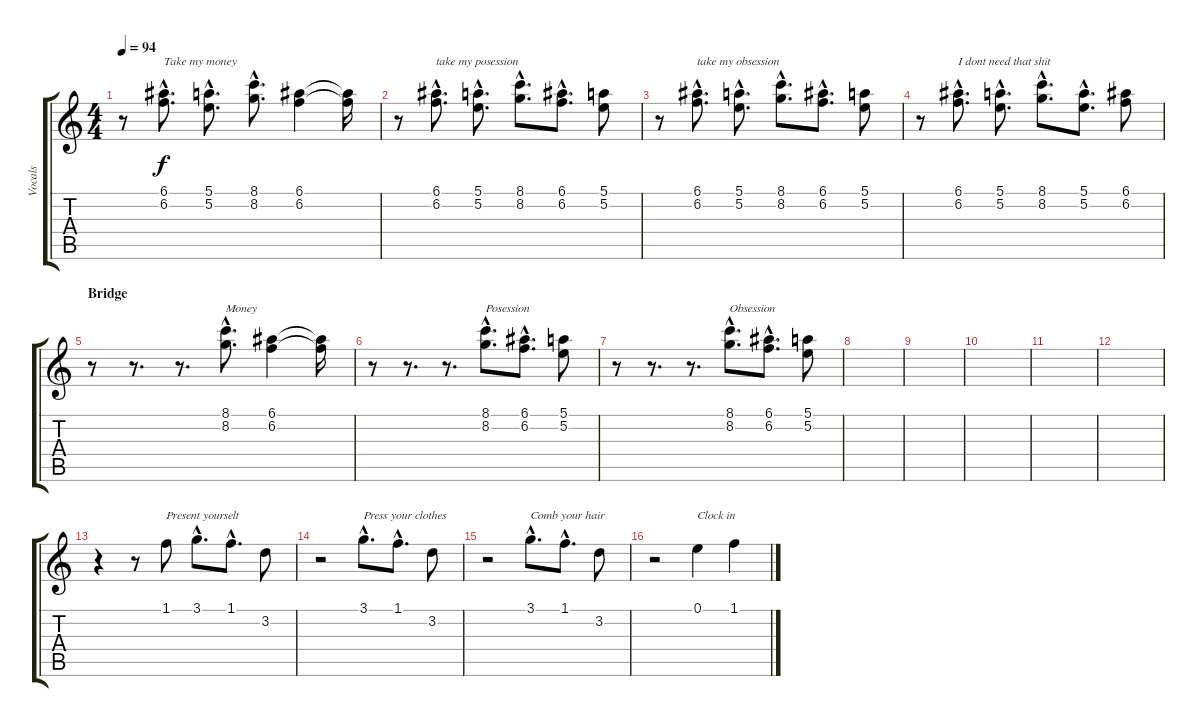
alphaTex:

\track ("Vocals" "Vocals") {instrument fretlessbass}
\staff {score tabs}
\tuning (E4 B3 G3 D3 A2 E2) {hide}
\ts (4 4)
\tempo 94
\clef g2
\ks c
r.8{dy f} (6.1{hac} 6.2{hac}).8{d txt "Take my money"} (5.1{hac} 5.2{hac}).8{d} (8.1{hac} 8.2{hac}).8{d} (6.1 6.2).4 (6.1{t} 6.2{t}).16 |
r.8 (6.1{hac} 6.2{hac}).8{d txt "take my posession"} (5.1{hac} 5.2{hac}).8{d} (8.1{hac} 8.2{hac}).8{d} (6.1{hac} 6.2{hac}).8{d} (5.1 5.2).8 |
r.8 (6.1{hac} 6.2{hac}).8{d txt "take my obsession"} (5.1{hac} 5.2{hac}).8{d} (8.1{hac} 8.2{hac}).8{d} (6.1{hac} 6.2{hac}).8{d} (5.1 5.2).8 |
r.8 (6.1{hac} 6.2{hac}).8{d txt "I dont need that shit"} (5.1{hac} 5.2{hac}).8{d} (8.1{hac} 8.2{hac}).8{d} (5.1{hac} 5.2{hac}).8{d} (6.1 6.2).8 |
\section ("" "Bridge")
r.8 r.8{d} r.8{d} (8.1{hac} 8.2{hac}).8{d txt "Money"} (6.1 6.2).4 (6.1{t} 6.2{t}).16 |
r.8 r.8{d} r.8{d} (8.1{hac} 8.2{hac}).8{d txt "Posession"} (6.1{hac} 6.2{hac}).8{d} (5.1 5.2).8 |
r.8 r.8{d} r.8{d} (8.1{hac} 8.2{hac}).8{d txt "Obsession"} (6.1{hac} 6.2{hac}).8{d} (5.1 5.2).8 |
|
|
|
|
|
r.4 r.8 1.1.8{txt "Present yourselt"} 3.1{hac}.8{d} 1.1{hac}.8{d} 3.2.8 |
r.2 3.1{hac}.8{d txt "Press your clothes"} 1.1{hac}.8{d} 3.2.8 |
r.2 3.1{hac}.8{d txt "Comb your hair"} 1.1{hac}.8{d} 3.2.8 |
r.2 0.1.4{txt "Clock in"} 1.1.4
